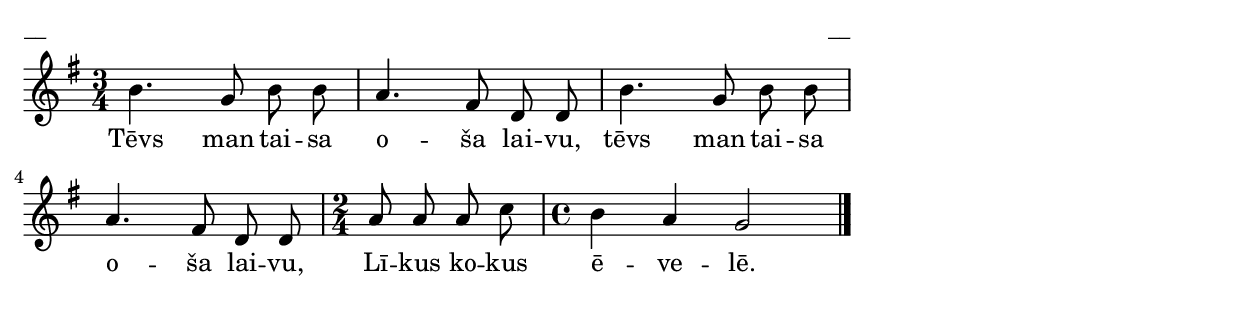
\version "2.13.16"
%\header {
%    title = "Tēvs man taisa oša laivu"
%}
\paper {
line-width = 14\cm
left-margin = 0.4\cm
between-system-padding = 0.1\cm
between-system-space = 0.1\cm
}
\layout {
indent = #0
ragged-last = ##f
}


voiceA = \relative c' {
\clef "treble"
\key g \major
\time 3/4
b'4. g8 b b | a4. fis8 d d | 
b'4. g8 b b | a4. fis8 d d 
\time 2/4 
a'8 a a c 
\time 4/4
b4 a g2
\bar "|."
} 


lyricA = \lyricmode {
Tēvs man tai -- sa o -- ša  lai -- vu, 
tēvs man tai -- sa o -- ša lai -- vu, 
Lī -- kus ko -- kus ē -- ve -- lē.  
}



fullScore = <<
\new Staff {
<<
\new Voice = "voiceA" { \oneVoice \autoBeamOff \voiceA }
\lyricsto "voiceA" \new Lyrics \lyricA
>>
}
>>

\score {
\fullScore
\header { piece = "__" opus = "__" }
}
\markup { \with-color #(x11-color 'white) \sans \smaller "__" }
\score {
\unfoldRepeats
\fullScore
\midi {
\context { \Staff \remove "Staff_performer" }
\context { \Voice \consists "Staff_performer" }
}
}


